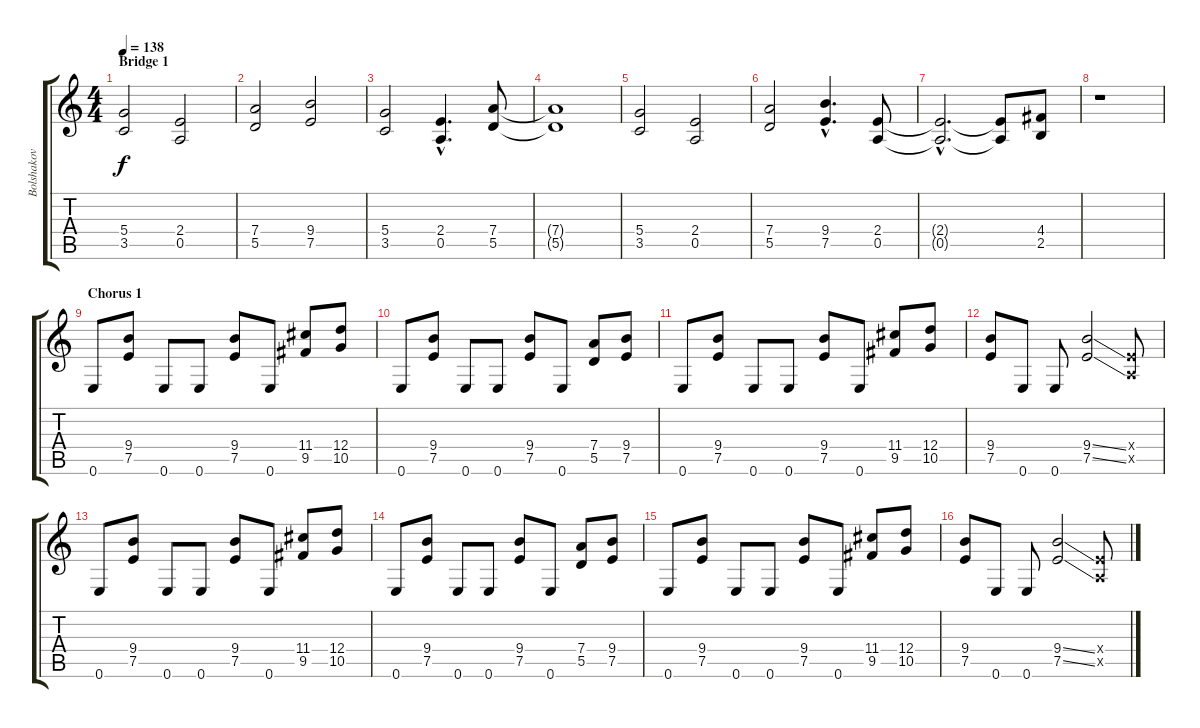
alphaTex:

\track ("Bolshakov" "Bolshakov") {instrument overdrivenguitar}
\staff {score tabs}
\tuning (E4 B3 G3 D3 A2 E2) {hide}
\ts (4 4)
\section ("" "Bridge 1")
\tempo 138
\clef g2
\ks c
(5.4 3.5).2{dy f} (2.4 0.5).2 |
(7.4 5.5).2 (9.4 7.5).2 |
(5.4 3.5).2 (2.4{hac} 0.5{hac}).4{d} (7.4 5.5).8 |
(7.4{t} 5.5{t}).1 |
(5.4 3.5).2 (2.4 0.5).2 |
(7.4 5.5).2 (9.4{hac} 7.5{hac}).4{d} (2.4 0.5).8 |
(2.4{hac t} 0.5{hac t}).2{d} (2.4{t} 0.5{t}).8 (4.4 2.5).8 |
r.1 |
\section ("" "Chorus 1")
0.6.8 (9.4 7.5).8 0.6.8 0.6.8 (9.4 7.5).8 0.6.8 (11.4 9.5).8 (12.4 10.5).8 |
0.6.8 (9.4 7.5).8 0.6.8 0.6.8 (9.4 7.5).8 0.6.8 (7.4 5.5).8 (9.4 7.5).8 |
0.6.8 (9.4 7.5).8 0.6.8 0.6.8 (9.4 7.5).8 0.6.8 (11.4 9.5).8 (12.4 10.5).8 |
(9.4 7.5).8 0.6.8 0.6.8 (9.4{ss} 7.5{ss}).2 (2.4{x} 0.5{x}).8 |
0.6.8 (9.4 7.5).8 0.6.8 0.6.8 (9.4 7.5).8 0.6.8 (11.4 9.5).8 (12.4 10.5).8 |
0.6.8 (9.4 7.5).8 0.6.8 0.6.8 (9.4 7.5).8 0.6.8 (7.4 5.5).8 (9.4 7.5).8 |
0.6.8 (9.4 7.5).8 0.6.8 0.6.8 (9.4 7.5).8 0.6.8 (11.4 9.5).8 (12.4 10.5).8 |
(9.4 7.5).8 0.6.8 0.6.8 (9.4{ss} 7.5{ss}).2 (2.4{x} 0.5{x}).8
